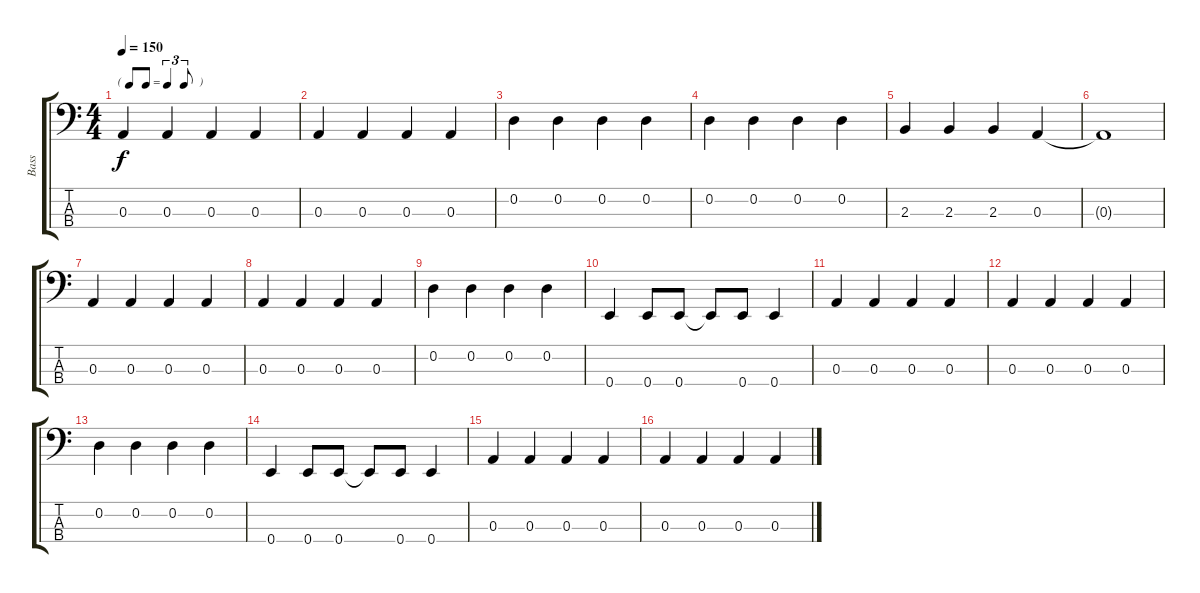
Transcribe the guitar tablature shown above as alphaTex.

\track ("Bass" "Bass") {instrument electricbasspick}
\staff {score tabs}
\tuning (G2 D2 A1 E1) {hide}
\ts (4 4)
\tf triplet8th
\tempo 150
\clef f4
\ks c
0.3.4{dy f} 0.3.4 0.3.4 0.3.4 |
0.3.4 0.3.4 0.3.4 0.3.4 |
0.2.4 0.2.4 0.2.4 0.2.4 |
0.2.4 0.2.4 0.2.4 0.2.4 |
2.3.4 2.3.4 2.3.4 0.3.4 |
0.3{t}.1 |
0.3.4 0.3.4 0.3.4 0.3.4 |
0.3.4 0.3.4 0.3.4 0.3.4 |
0.2.4 0.2.4 0.2.4 0.2.4 |
0.4.4 0.4.8 0.4.8 0.4{t}.8 0.4.8 0.4.4 |
0.3.4 0.3.4 0.3.4 0.3.4 |
0.3.4 0.3.4 0.3.4 0.3.4 |
0.2.4 0.2.4 0.2.4 0.2.4 |
0.4.4 0.4.8 0.4.8 0.4{t}.8 0.4.8 0.4.4 |
0.3.4 0.3.4 0.3.4 0.3.4 |
0.3.4 0.3.4 0.3.4 0.3.4
